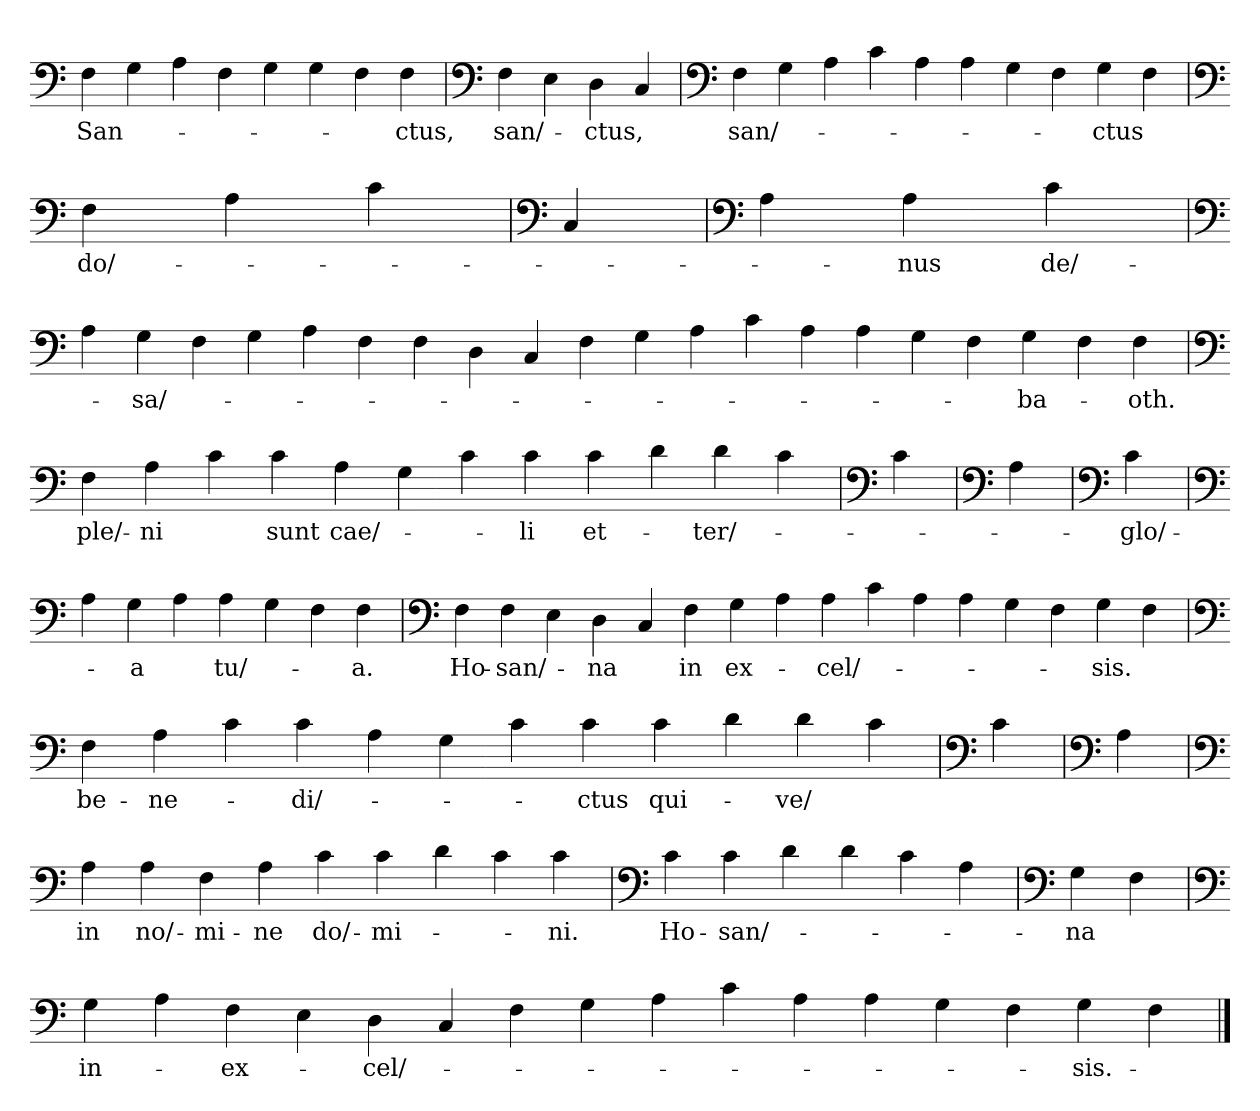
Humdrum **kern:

**kern	**text
*part1	*part1
*staff1	*staff1
*clefF4	*
=	=
4F	San-
4G	.
4A	.
4F	.
4G	.
4G	.
4F	.
4F	-ctus,
=`	=`
*clefF4	*
4F	san/-
4E	.
4D	-ctus,
4C	.
=`	=`
*clefF4	*
4F	san/-
4G	.
4A	.
4c	.
4A	.
4A	.
4G	.
4F	.
4G	-ctus
4F	.
='	='
*clefF4	*
4F	do/-
4A	.
4c	.
='	='
*clefF4	*
4C	.
='	='
*clefF4	*
4A	.
4A	-nus
4c	de/-
='	='
*clefF4	*
4A	.
4G	-sa/-
4F	.
4G	.
4A	.
4F	.
4F	.
4D	.
4C	.
4F	.
4G	.
4A	.
4c	.
4A	.
4A	.
4G	.
4F	.
4G	-ba-
4F	.
4F	-oth.
='	='
*clefF4	*
4F	ple/-
4A	-ni
4c	.
4c	sunt
4A	cae/-
4G	.
4c	.
4c	-li
4c	et-
4d	.
4d	-ter/-
4c	.
='	='
*clefF4	*
4c	.
='	='
*clefF4	*
4A	.
=`	=`
*clefF4	*
4c	-glo/-
='	='
*clefF4	*
4A	.
4G	-a
4A	.
4A	tu/-
4G	.
4F	.
4F	-a.
='	='
*clefF4	*
4F	Ho-
4F	-san/-
4E	.
4D	-na
4C	.
4F	in
4G	ex-
4A	.
4A	-cel/-
4c	.
4A	.
4A	.
4G	.
4F	.
4G	-sis.
4F	.
='	='
*clefF4	*
4F	be-
4A	-ne-
4c	.
4c	-di/-
4A	.
4G	.
4c	.
4c	-ctus
4c	qui-
4d	.
4d	-ve/
4c	.
='	='
*clefF4	*
4c	.
='	='
*clefF4	*
4A	.
=`	=`
*clefF4	*
4A	in
4A	no/-
4F	-mi-
4A	-ne
4c	do/-
4c	-mi-
4d	.
4c	.
4c	-ni.
='	='
*clefF4	*
4c	Ho-
4c	-san/-
4d	.
4d	.
4c	.
4A	.
='	='
*clefF4	*
4G	-na
4F	.
=`	=`
*clefF4	*
4G	in-
4A	.
4F	-ex-
4E	.
4D	-cel/-
4C	.
4F	.
4G	.
4A	.
4c	.
4A	.
4A	.
4G	.
4F	.
4G	-sis.-
4F	.
==	==
*-	*-
